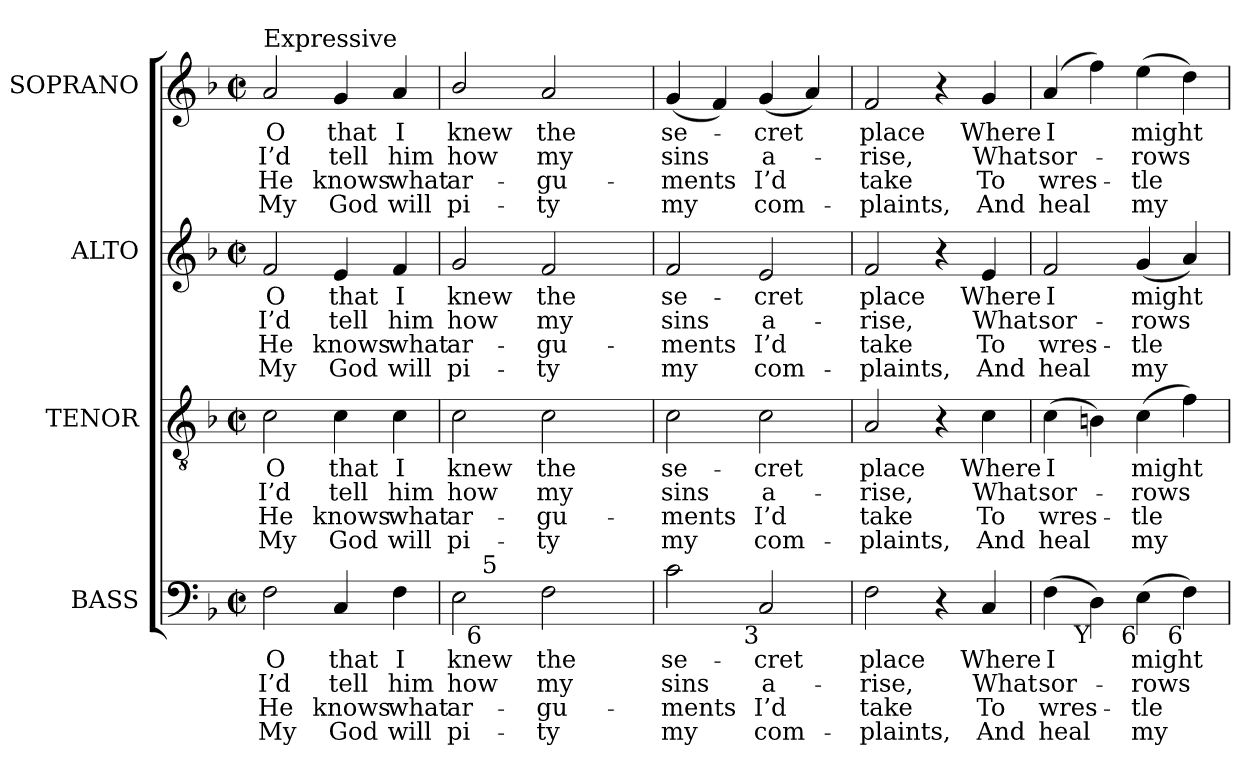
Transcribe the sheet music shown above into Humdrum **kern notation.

**kern	**text	**text	**text	**text	**kern	**text	**text	**text	**text	**kern	**text	**text	**text	**text	**kern	**text	**text	**text	**text
*part4	*part4	*part4	*part4	*part4	*part3	*part3	*part3	*part3	*part3	*part2	*part2	*part2	*part2	*part2	*part1	*part1	*part1	*part1	*part1
*staff4	*staff4	*staff4	*staff4	*staff4	*staff3	*staff3	*staff3	*staff3	*staff3	*staff2	*staff2	*staff2	*staff2	*staff2	*staff1	*staff1	*staff1	*staff1	*staff1
*I"BASS	*	*	*	*	*I"TENOR	*	*	*	*	*I"ALTO	*	*	*	*	*I"SOPRANO	*	*	*	*
*I'B.	*	*	*	*	*I'T.	*	*	*	*	*I'A.	*	*	*	*	*I'S.	*	*	*	*
!!LO:PB:g=z
*clefF4	*	*	*	*	*clefGv2	*	*	*	*	*clefG2	*	*	*	*	*clefG2	*	*	*	*
*	*	*	*	*	*ITrd7c12	*	*	*	*	*	*	*	*	*	*	*	*	*	*
*k[b-]	*	*	*	*	*k[b-]	*	*	*	*	*k[b-]	*	*	*	*	*k[b-]	*	*	*	*
*F:	*	*	*	*	*F:	*	*	*	*	*F:	*	*	*	*	*F:	*	*	*	*
*M2/2	*	*	*	*	*M2/2	*	*	*	*	*M2/2	*	*	*	*	*M2/2	*	*	*	*
*met(c|)	*	*	*	*	*met(c|)	*	*	*	*	*met(c|)	*	*	*	*	*met(c|)	*	*	*	*
=1	=1	=1	=1	=1	=1	=1	=1	=1	=1	=1	=1	=1	=1	=1	=1	=1	=1	=1	=1
!	!LO:LY:b:color=#000000	!LO:LY:b:color=#000000	!LO:LY:b:color=#000000	!LO:LY:b:color=#000000	!	!	!	!	!	!	!	!	!	!	!	!	!	!	!
!	!	!	!	!	!	!LO:LY:b:color=#000000	!LO:LY:b:color=#000000	!LO:LY:b:color=#000000	!LO:LY:b:color=#000000	!	!	!	!	!	!	!	!	!	!
!	!	!	!	!	!	!	!	!	!	!	!LO:LY:b:color=#000000	!LO:LY:b:color=#000000	!LO:LY:b:color=#000000	!LO:LY:b:color=#000000	!	!	!	!	!
!	!	!	!	!	!	!	!	!	!	!	!	!	!	!	!LO:TX:a:t=Expressive	!	!	!	!
!	!	!	!	!	!	!	!	!	!	!	!	!	!	!	!	!LO:LY:b:color=#000000	!LO:LY:b:color=#000000	!LO:LY:b:color=#000000	!LO:LY:b:color=#000000
2Fi\	O	I’d	He	My	2Ci\	O	I’d	He	My	2fi/	O	I’d	He	My	2ai/	O	I’d	He	My
!	!LO:LY:b:color=#000000	!LO:LY:b:color=#000000	!LO:LY:b:color=#000000	!LO:LY:b:color=#000000	!	!	!	!	!	!	!	!	!	!	!	!	!	!	!
!	!	!	!	!	!	!LO:LY:b:color=#000000	!LO:LY:b:color=#000000	!LO:LY:b:color=#000000	!LO:LY:b:color=#000000	!	!	!	!	!	!	!	!	!	!
!	!	!	!	!	!	!	!	!	!	!	!LO:LY:b:color=#000000	!LO:LY:b:color=#000000	!LO:LY:b:color=#000000	!LO:LY:b:color=#000000	!	!	!	!	!
!	!	!	!	!	!	!	!	!	!	!	!	!	!	!	!	!LO:LY:b:color=#000000	!LO:LY:b:color=#000000	!LO:LY:b:color=#000000	!LO:LY:b:color=#000000
4Ci/	that	tell	knows	God	4Ci\	that	tell	knows	God	4ei/	that	tell	knows	God	4gi/	that	tell	knows	God
!	!LO:LY:b:color=#000000	!LO:LY:b:color=#000000	!LO:LY:b:color=#000000	!LO:LY:b:color=#000000	!	!	!	!	!	!	!	!	!	!	!	!	!	!	!
!	!	!	!	!	!	!LO:LY:b:color=#000000	!LO:LY:b:color=#000000	!LO:LY:b:color=#000000	!LO:LY:b:color=#000000	!	!	!	!	!	!	!	!	!	!
!	!	!	!	!	!	!	!	!	!	!	!LO:LY:b:color=#000000	!LO:LY:b:color=#000000	!LO:LY:b:color=#000000	!LO:LY:b:color=#000000	!	!	!	!	!
!	!	!	!	!	!	!	!	!	!	!	!	!	!	!	!	!LO:LY:b:color=#000000	!LO:LY:b:color=#000000	!LO:LY:b:color=#000000	!LO:LY:b:color=#000000
4Fi\	I	him	what	will	4Ci\	I	him	what	will	4fi/	I	him	what	will	4ai/	I	him	what	will
=2	=2	=2	=2	=2	=2	=2	=2	=2	=2	=2	=2	=2	=2	=2	=2	=2	=2	=2	=2
!	!LO:LY:b:color=#000000	!LO:LY:b:color=#000000	!LO:LY:b:color=#000000	!LO:LY:b:color=#000000	!	!	!	!	!	!	!	!	!	!	!	!	!	!	!
!	!	!	!	!	!	!LO:LY:b:color=#000000	!LO:LY:b:color=#000000	!LO:LY:b:color=#000000	!LO:LY:b:color=#000000	!	!	!	!	!	!	!	!	!	!
!	!	!	!	!	!	!	!	!	!	!	!LO:LY:b:color=#000000	!LO:LY:b:color=#000000	!LO:LY:b:color=#000000	!LO:LY:b:color=#000000	!	!	!	!	!
!	!	!	!	!	!	!	!	!	!	!	!	!	!	!	!	!LO:LY:b:color=#000000	!LO:LY:b:color=#000000	!LO:LY:b:color=#000000	!LO:LY:b:color=#000000
*^	*	*	*	*	*	*	*	*	*	*	*	*	*	*	*	*	*	*	*
2Ei\	16...ryy	knew	how	ar-	-pi-	2Ci\	knew	how	ar-	-pi-	2gi/	knew	how	ar-	-pi-	2b-i/	knew	how	ar-	-pi-
!	!LO:TX:b:rj:t=6	!	!	!	!	!	!	!	!	!	!	!	!	!	!	!	!	!	!	!
!	!LO:TX:t=5	!	!	!	!	!	!	!	!	!	!	!	!	!	!	!	!	!	!	!
.	2ryy	.	.	.	.	.	.	.	.	.	.	.	.	.	.	.	.	.	.	.
!	!	!LO:LY:b:color=#000000	!LO:LY:b:color=#000000	!LO:LY:b:color=#000000	!LO:LY:b:color=#000000	!	!	!	!	!	!	!	!	!	!	!	!	!	!	!
!	!	!	!	!	!	!	!LO:LY:b:color=#000000	!LO:LY:b:color=#000000	!LO:LY:b:color=#000000	!LO:LY:b:color=#000000	!	!	!	!	!	!	!	!	!	!
!	!	!	!	!	!	!	!	!	!	!	!	!LO:LY:b:color=#000000	!LO:LY:b:color=#000000	!LO:LY:b:color=#000000	!LO:LY:b:color=#000000	!	!	!	!	!
!	!	!	!	!	!	!	!	!	!	!	!	!	!	!	!	!	!LO:LY:b:color=#000000	!LO:LY:b:color=#000000	!LO:LY:b:color=#000000	!LO:LY:b:color=#000000
2Fi\	.	the	my	-gu-	-ty	2Ci\	the	my	-gu-	-ty	2fi/	the	my	-gu-	-ty	2ai/	the	my	-gu-	-ty
.	4ryy	.	.	.	.	.	.	.	.	.	.	.	.	.	.	.	.	.	.	.
.	8ryy	.	.	.	.	.	.	.	.	.	.	.	.	.	.	.	.	.	.	.
.	128ryy	.	.	.	.	.	.	.	.	.	.	.	.	.	.	.	.	.	.	.
*v	*v	*	*	*	*	*	*	*	*	*	*	*	*	*	*	*	*	*	*	*
=3	=3	=3	=3	=3	=3	=3	=3	=3	=3	=3	=3	=3	=3	=3	=3	=3	=3	=3	=3
*^	*	*	*	*	*	*	*	*	*	*	*	*	*	*	*	*	*	*	*
!	!	!LO:LY:b:color=#000000	!LO:LY:b:color=#000000	!LO:LY:b:color=#000000	!LO:LY:b:color=#000000	!	!	!	!	!	!	!	!	!	!	!	!	!	!	!
*v	*v	*	*	*	*	*	*	*	*	*	*	*	*	*	*	*	*	*	*	*
*^	*	*	*	*	*	*	*	*	*	*	*	*	*	*	*	*	*	*	*
!	!	!	!	!	!	!	!LO:LY:b:color=#000000	!LO:LY:b:color=#000000	!LO:LY:b:color=#000000	!LO:LY:b:color=#000000	!	!	!	!	!	!	!	!	!	!
*v	*v	*	*	*	*	*	*	*	*	*	*	*	*	*	*	*	*	*	*	*
*^	*	*	*	*	*	*	*	*	*	*	*	*	*	*	*	*	*	*	*
!	!	!	!	!	!	!	!	!	!	!	!	!LO:LY:b:color=#000000	!LO:LY:b:color=#000000	!LO:LY:b:color=#000000	!LO:LY:b:color=#000000	!	!	!	!	!
*v	*v	*	*	*	*	*	*	*	*	*	*	*	*	*	*	*	*	*	*	*
*^	*	*	*	*	*	*	*	*	*	*	*	*	*	*	*	*	*	*	*
!LO:TX:b:rj:t=4	!	!	!	!	!	!	!	!	!	!	!	!	!	!	!	!	!	!	!	!
!	!	!	!	!	!	!	!	!	!	!	!	!	!	!	!	!	!LO:LY:b:color=#000000	!LO:LY:b:color=#000000	!LO:LY:b:color=#000000	!LO:LY:b:color=#000000
*v	*v	*	*	*	*	*	*	*	*	*	*	*	*	*	*	*	*	*	*	*
2ci\	se-	sins	ments	my	2Ci\	se-	sins	ments	my	2fi/	se-	sins	ments	my	(4gi/	se-	sins	ments	my
.	.	.	.	.	.	.	.	.	.	.	.	.	.	.	4fi/)	.	.	.	.
!	!LO:LY:b:color=#000000	!LO:LY:b:color=#000000	!LO:LY:b:color=#000000	!LO:LY:b:color=#000000	!	!	!	!	!	!	!	!	!	!	!	!	!	!	!
!	!	!	!	!	!	!LO:LY:b:color=#000000	!LO:LY:b:color=#000000	!LO:LY:b:color=#000000	!LO:LY:b:color=#000000	!	!	!	!	!	!	!	!	!	!
!	!	!	!	!	!	!	!	!	!	!	!LO:LY:b:color=#000000	!LO:LY:b:color=#000000	!LO:LY:b:color=#000000	!LO:LY:b:color=#000000	!	!	!	!	!
!LO:TX:b:rj:t=3	!	!	!	!	!	!	!	!	!	!	!	!	!	!	!	!	!	!	!
!	!	!	!	!	!	!	!	!	!	!	!	!	!	!	!	!LO:LY:b:color=#000000	!LO:LY:b:color=#000000	!LO:LY:b:color=#000000	!LO:LY:b:color=#000000
2Ci/	-cret	a-	I’d	com-	2Ci\	-cret	a-	I’d	com-	2ei/	-cret	a-	I’d	com-	(4gi/	-cret	a-	I’d	com-
.	.	.	.	.	.	.	.	.	.	.	.	.	.	.	4ai/)	.	.	.	.
=4	=4	=4	=4	=4	=4	=4	=4	=4	=4	=4	=4	=4	=4	=4	=4	=4	=4	=4	=4
!	!LO:LY:b:color=#000000	!LO:LY:b:color=#000000	!LO:LY:b:color=#000000	!LO:LY:b:color=#000000	!	!	!	!	!	!	!	!	!	!	!	!	!	!	!
!	!	!	!	!	!	!LO:LY:b:color=#000000	!LO:LY:b:color=#000000	!LO:LY:b:color=#000000	!LO:LY:b:color=#000000	!	!	!	!	!	!	!	!	!	!
!	!	!	!	!	!	!	!	!	!	!	!LO:LY:b:color=#000000	!LO:LY:b:color=#000000	!LO:LY:b:color=#000000	!LO:LY:b:color=#000000	!	!	!	!	!
!	!	!	!	!	!	!	!	!	!	!	!	!	!	!	!	!LO:LY:b:color=#000000	!LO:LY:b:color=#000000	!LO:LY:b:color=#000000	!LO:LY:b:color=#000000
2Fi\	place	-rise,	-take	plaints,	2AAi/	place	-rise,	-take	plaints,	2fi/	place	-rise,	-take	plaints,	2fi/	place	-rise,	-take	plaints,
4r	.	.	.	.	4r	.	.	.	.	4r	.	.	.	.	4r	.	.	.	.
!	!LO:LY:b:color=#000000	!LO:LY:b:color=#000000	!LO:LY:b:color=#000000	!LO:LY:b:color=#000000	!	!	!	!	!	!	!	!	!	!	!	!	!	!	!
!	!	!	!	!	!	!LO:LY:b:color=#000000	!LO:LY:b:color=#000000	!LO:LY:b:color=#000000	!LO:LY:b:color=#000000	!	!	!	!	!	!	!	!	!	!
!	!	!	!	!	!	!	!	!	!	!	!LO:LY:b:color=#000000	!LO:LY:b:color=#000000	!LO:LY:b:color=#000000	!LO:LY:b:color=#000000	!	!	!	!	!
!	!	!	!	!	!	!	!	!	!	!	!	!	!	!	!	!LO:LY:b:color=#000000	!LO:LY:b:color=#000000	!LO:LY:b:color=#000000	!LO:LY:b:color=#000000
4Ci/	Where	What	To	And	4Ci\	Where	What	To	And	4ei/	Where	What	To	And	4gi/	Where	What	To	And
=5	=5	=5	=5	=5	=5	=5	=5	=5	=5	=5	=5	=5	=5	=5	=5	=5	=5	=5	=5
!	!LO:LY:b:color=#000000	!LO:LY:b:color=#000000	!LO:LY:b:color=#000000	!LO:LY:b:color=#000000	!	!	!	!	!	!	!	!	!	!	!	!	!	!	!
!	!	!	!	!	!	!LO:LY:b:color=#000000	!LO:LY:b:color=#000000	!LO:LY:b:color=#000000	!LO:LY:b:color=#000000	!	!	!	!	!	!	!	!	!	!
!	!	!	!	!	!	!	!	!	!	!	!LO:LY:b:color=#000000	!LO:LY:b:color=#000000	!LO:LY:b:color=#000000	!LO:LY:b:color=#000000	!	!	!	!	!
!	!	!	!	!	!	!	!	!	!	!	!	!	!	!	!	!LO:LY:b:color=#000000	!LO:LY:b:color=#000000	!LO:LY:b:color=#000000	!LO:LY:b:color=#000000
(4Fi\	I	sor-	wres-	-heal	(4Ci\	I	sor-	wres-	-heal	2fi/	I	sor-	wres-	-heal	(4ai/	I	sor-	wres-	-heal
!LO:TX:b:rj:t=Y	!	!	!	!	!	!	!	!	!	!	!	!	!	!	!	!	!	!	!
4Di\)	.	.	.	.	4BBni\)	.	.	.	.	.	.	.	.	.	4ffi\)	.	.	.	.
!	!LO:LY:b:color=#000000	!LO:LY:b:color=#000000	!LO:LY:b:color=#000000	!LO:LY:b:color=#000000	!	!	!	!	!	!	!	!	!	!	!	!	!	!	!
!	!	!	!	!	!	!LO:LY:b:color=#000000	!LO:LY:b:color=#000000	!LO:LY:b:color=#000000	!LO:LY:b:color=#000000	!	!	!	!	!	!	!	!	!	!
!	!	!	!	!	!	!	!	!	!	!	!LO:LY:b:color=#000000	!LO:LY:b:color=#000000	!LO:LY:b:color=#000000	!LO:LY:b:color=#000000	!	!	!	!	!
!LO:TX:b:rj:t=6	!	!	!	!	!	!	!	!	!	!	!	!	!	!	!	!	!	!	!
!	!	!	!	!	!	!	!	!	!	!	!	!	!	!	!	!LO:LY:b:color=#000000	!LO:LY:b:color=#000000	!LO:LY:b:color=#000000	!LO:LY:b:color=#000000
(4Ei\	might	-rows	tle	my	(4Ci\	might	-rows	tle	my	(4gi/	might	-rows	tle	my	(4eei\	might	-rows	tle	my
!LO:TX:b:rj:t=6	!	!	!	!	!	!	!	!	!	!	!	!	!	!	!	!	!	!	!
4Fi\)	.	.	.	.	4Fi\)	.	.	.	.	4ai/)	.	.	.	.	4ddi\)	.	.	.	.
=	=	=	=	=	=	=	=	=	=	=	=	=	=	=	=	=	=	=	=
*-	*-	*-	*-	*-	*-	*-	*-	*-	*-	*-	*-	*-	*-	*-	*-	*-	*-	*-	*-
